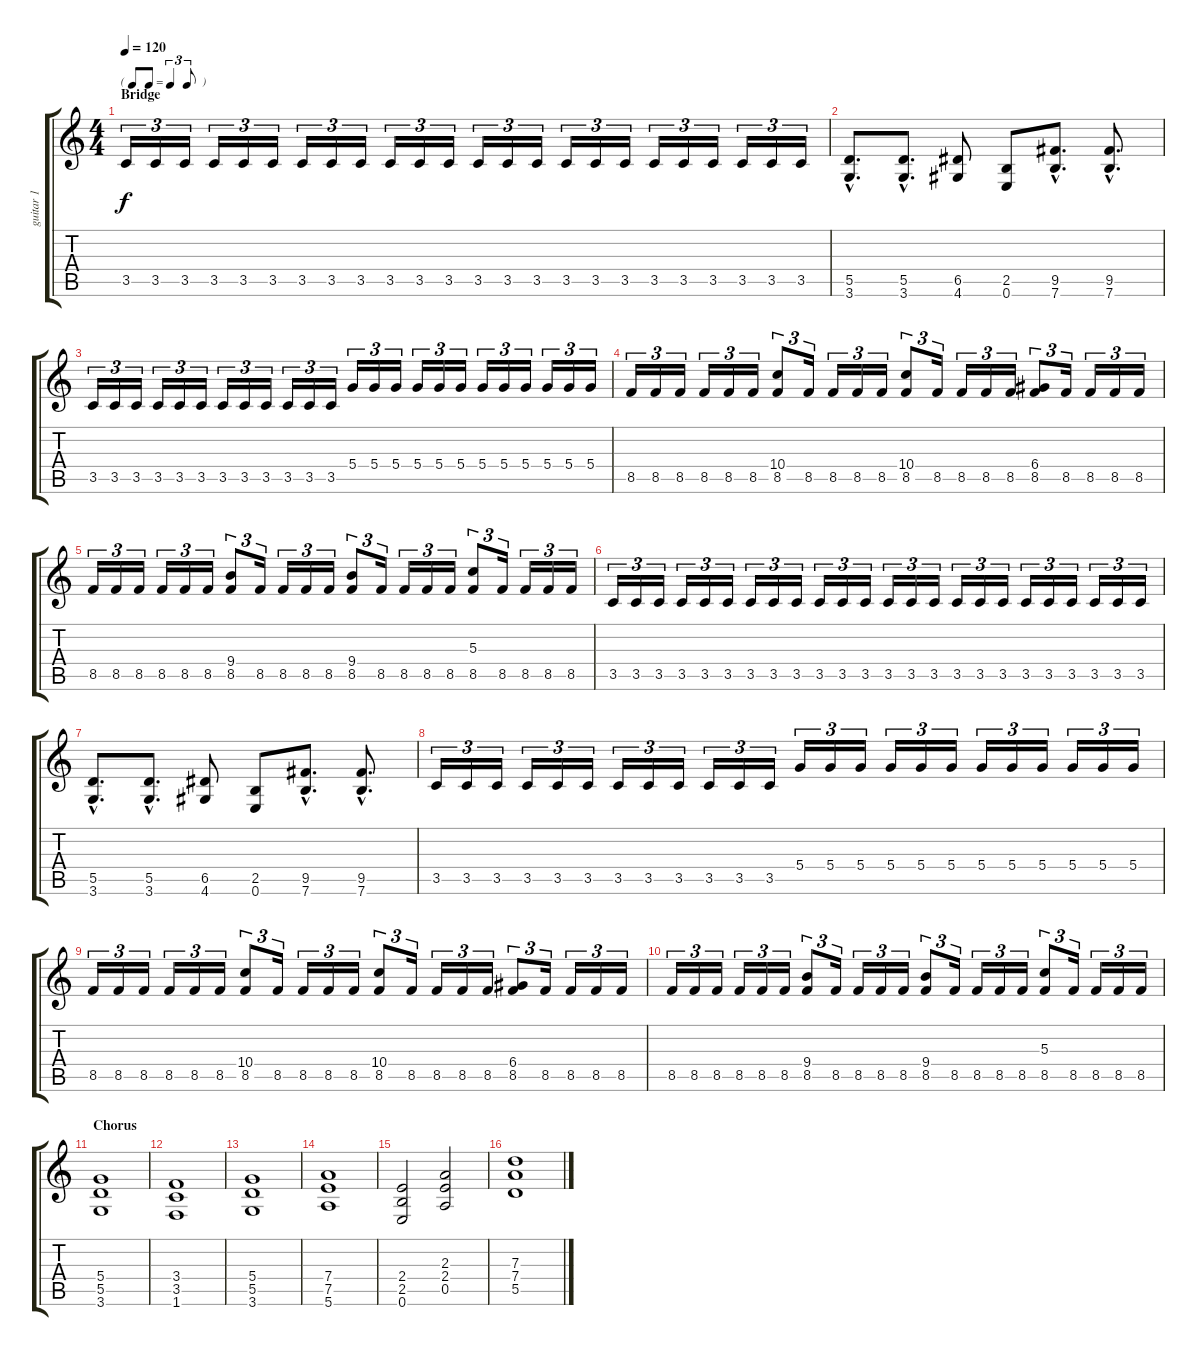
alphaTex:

\track ("guitar 1" "guitar 1") {instrument overdrivenguitar}
\staff {score tabs}
\tuning (E4 B3 G3 D3 A2 E2) {hide}
\ts (4 4)
\tf triplet8th
\section ("" "Bridge")
\tempo 120
\clef g2
\ks c
3.5.16{tu (3 2) dy f instrument overdrivenguitar} 3.5.16{tu (3 2)} 3.5.16{tu (3 2)} 3.5.16{tu (3 2)} 3.5.16{tu (3 2)} 3.5.16{tu (3 2)} 3.5.16{tu (3 2)} 3.5.16{tu (3 2)} 3.5.16{tu (3 2)} 3.5.16{tu (3 2)} 3.5.16{tu (3 2)} 3.5.16{tu (3 2)} 3.5.16{tu (3 2)} 3.5.16{tu (3 2)} 3.5.16{tu (3 2)} 3.5.16{tu (3 2)} 3.5.16{tu (3 2)} 3.5.16{tu (3 2)} 3.5.16{tu (3 2)} 3.5.16{tu (3 2)} 3.5.16{tu (3 2)} 3.5.16{tu (3 2)} 3.5.16{tu (3 2)} 3.5.16{tu (3 2)} |
(5.5{hac} 3.6{hac}).8{d} (5.5{hac} 3.6{hac}).8{d} (6.5 4.6).8 (2.5 0.6).8 (9.5{hac} 7.6{hac}).8{d} (9.5{hac} 7.6{hac}).8{d} |
3.5.16{tu (3 2)} 3.5.16{tu (3 2)} 3.5.16{tu (3 2)} 3.5.16{tu (3 2)} 3.5.16{tu (3 2)} 3.5.16{tu (3 2)} 3.5.16{tu (3 2)} 3.5.16{tu (3 2)} 3.5.16{tu (3 2)} 3.5.16{tu (3 2)} 3.5.16{tu (3 2)} 3.5.16{tu (3 2)} 5.4.16{tu (3 2)} 5.4.16{tu (3 2)} 5.4.16{tu (3 2)} 5.4.16{tu (3 2)} 5.4.16{tu (3 2)} 5.4.16{tu (3 2)} 5.4.16{tu (3 2)} 5.4.16{tu (3 2)} 5.4.16{tu (3 2)} 5.4.16{tu (3 2)} 5.4.16{tu (3 2)} 5.4.16{tu (3 2)} |
8.5.16{tu (3 2)} 8.5.16{tu (3 2)} 8.5.16{tu (3 2)} 8.5.16{tu (3 2)} 8.5.16{tu (3 2)} 8.5.16{tu (3 2)} (10.4 8.5).8{tu (3 2)} 8.5.16{tu (3 2)} 8.5.16{tu (3 2)} 8.5.16{tu (3 2)} 8.5.16{tu (3 2)} (10.4 8.5).8{tu (3 2)} 8.5.16{tu (3 2)} 8.5.16{tu (3 2)} 8.5.16{tu (3 2)} 8.5.16{tu (3 2)} (6.4 8.5).8{tu (3 2)} 8.5.16{tu (3 2)} 8.5.16{tu (3 2)} 8.5.16{tu (3 2)} 8.5.16{tu (3 2)} |
8.5.16{tu (3 2)} 8.5.16{tu (3 2)} 8.5.16{tu (3 2)} 8.5.16{tu (3 2)} 8.5.16{tu (3 2)} 8.5.16{tu (3 2)} (9.4 8.5).8{tu (3 2)} 8.5.16{tu (3 2)} 8.5.16{tu (3 2)} 8.5.16{tu (3 2)} 8.5.16{tu (3 2)} (9.4 8.5).8{tu (3 2)} 8.5.16{tu (3 2)} 8.5.16{tu (3 2)} 8.5.16{tu (3 2)} 8.5.16{tu (3 2)} (5.3 8.5).8{tu (3 2)} 8.5.16{tu (3 2)} 8.5.16{tu (3 2)} 8.5.16{tu (3 2)} 8.5.16{tu (3 2)} |
3.5.16{tu (3 2)} 3.5.16{tu (3 2)} 3.5.16{tu (3 2)} 3.5.16{tu (3 2)} 3.5.16{tu (3 2)} 3.5.16{tu (3 2)} 3.5.16{tu (3 2)} 3.5.16{tu (3 2)} 3.5.16{tu (3 2)} 3.5.16{tu (3 2)} 3.5.16{tu (3 2)} 3.5.16{tu (3 2)} 3.5.16{tu (3 2)} 3.5.16{tu (3 2)} 3.5.16{tu (3 2)} 3.5.16{tu (3 2)} 3.5.16{tu (3 2)} 3.5.16{tu (3 2)} 3.5.16{tu (3 2)} 3.5.16{tu (3 2)} 3.5.16{tu (3 2)} 3.5.16{tu (3 2)} 3.5.16{tu (3 2)} 3.5.16{tu (3 2)} |
(5.5{hac} 3.6{hac}).8{d} (5.5{hac} 3.6{hac}).8{d} (6.5 4.6).8 (2.5 0.6).8 (9.5{hac} 7.6{hac}).8{d} (9.5{hac} 7.6{hac}).8{d} |
3.5.16{tu (3 2)} 3.5.16{tu (3 2)} 3.5.16{tu (3 2)} 3.5.16{tu (3 2)} 3.5.16{tu (3 2)} 3.5.16{tu (3 2)} 3.5.16{tu (3 2)} 3.5.16{tu (3 2)} 3.5.16{tu (3 2)} 3.5.16{tu (3 2)} 3.5.16{tu (3 2)} 3.5.16{tu (3 2)} 5.4.16{tu (3 2)} 5.4.16{tu (3 2)} 5.4.16{tu (3 2)} 5.4.16{tu (3 2)} 5.4.16{tu (3 2)} 5.4.16{tu (3 2)} 5.4.16{tu (3 2)} 5.4.16{tu (3 2)} 5.4.16{tu (3 2)} 5.4.16{tu (3 2)} 5.4.16{tu (3 2)} 5.4.16{tu (3 2)} |
8.5.16{tu (3 2)} 8.5.16{tu (3 2)} 8.5.16{tu (3 2)} 8.5.16{tu (3 2)} 8.5.16{tu (3 2)} 8.5.16{tu (3 2)} (10.4 8.5).8{tu (3 2)} 8.5.16{tu (3 2)} 8.5.16{tu (3 2)} 8.5.16{tu (3 2)} 8.5.16{tu (3 2)} (10.4 8.5).8{tu (3 2)} 8.5.16{tu (3 2)} 8.5.16{tu (3 2)} 8.5.16{tu (3 2)} 8.5.16{tu (3 2)} (6.4 8.5).8{tu (3 2)} 8.5.16{tu (3 2)} 8.5.16{tu (3 2)} 8.5.16{tu (3 2)} 8.5.16{tu (3 2)} |
8.5.16{tu (3 2)} 8.5.16{tu (3 2)} 8.5.16{tu (3 2)} 8.5.16{tu (3 2)} 8.5.16{tu (3 2)} 8.5.16{tu (3 2)} (9.4 8.5).8{tu (3 2)} 8.5.16{tu (3 2)} 8.5.16{tu (3 2)} 8.5.16{tu (3 2)} 8.5.16{tu (3 2)} (9.4 8.5).8{tu (3 2)} 8.5.16{tu (3 2)} 8.5.16{tu (3 2)} 8.5.16{tu (3 2)} 8.5.16{tu (3 2)} (5.3 8.5).8{tu (3 2)} 8.5.16{tu (3 2)} 8.5.16{tu (3 2)} 8.5.16{tu (3 2)} 8.5.16{tu (3 2)} |
\section ("" "Chorus")
(5.4 5.5 3.6).1 |
(3.4 3.5 1.6).1 |
(5.4 5.5 3.6).1 |
(7.4 7.5 5.6).1 |
(2.4 2.5 0.6).2 (2.3 2.4 0.5).2 |
(7.3 7.4 5.5).1
